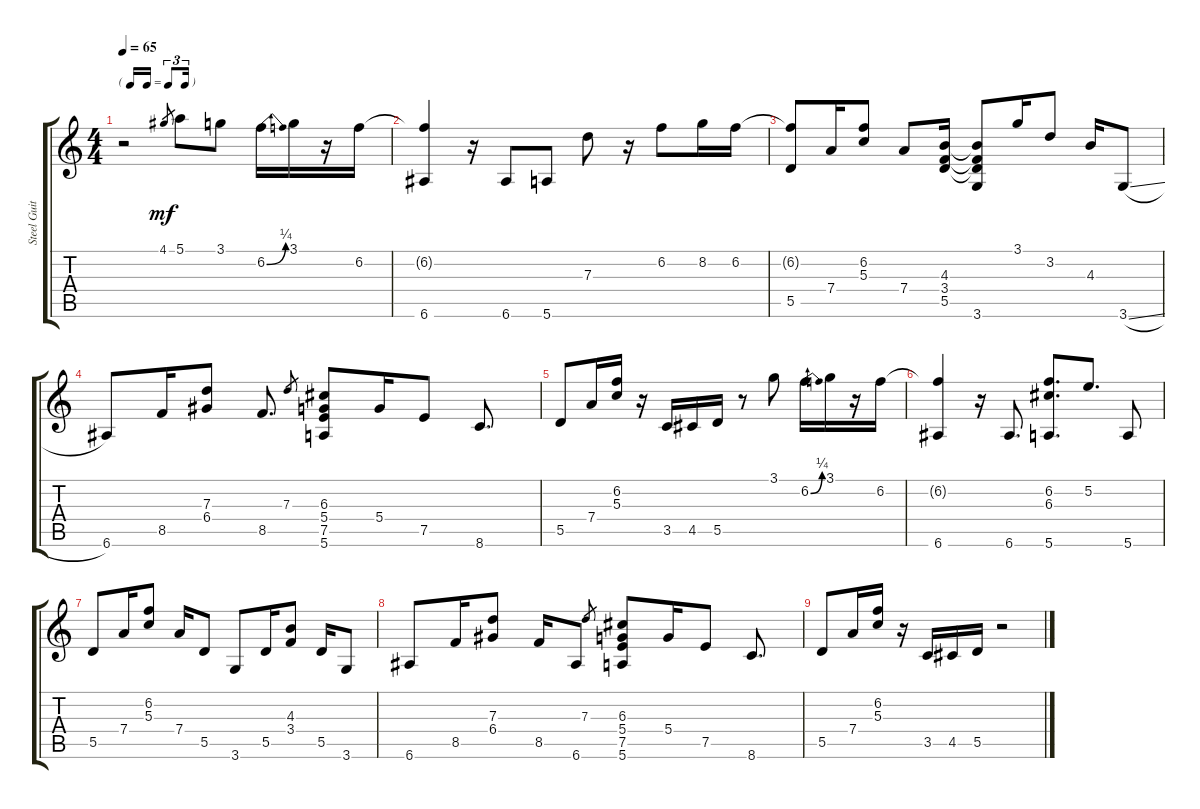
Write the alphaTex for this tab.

\track ("Steel Guitar" "Steel Guit") {instrument acousticguitarsteel}
\staff {score tabs}
\tuning (E4 B3 G3 D3 A2 E2) {hide}
\ts (4 4)
\tf triplet16th
\tempo 65
\clef g2
\ks c
r.2{dy mf instrument acousticguitarsteel} 4.1.8{gr} 5.1.8 3.1.8 6.2{be (bend 0 0 60 1)}.16 3.1.16 r.16 6.2.16 |
(6.2{t} 6.6).4 r.16 6.6.8 5.6.8 7.3.8 r.16 6.2.8 8.2.16 6.2.16 |
(6.2{t} 5.5).8 7.4.16 (6.2 5.3).8 7.4.8 (4.3 3.4 5.5).16 (4.3{t} 3.4{t} 5.5{t} 3.6).8 3.1.16 3.2.8 4.3.16 3.6{sl}.8 |
6.6.8 8.5.16 (7.3 6.4).8 8.5.8{d} 7.3.8{gr} (6.3 5.4 7.5 5.6).8 5.4.16 7.5.8 8.6.8{d} |
5.5.8 7.4.16 (6.2 5.3).16 r.16 3.5.16 4.5.16 5.5.16 r.8 3.1.8 6.2{be (bend 0 0 60 1)}.16 3.1.16 r.16 6.2.16 |
(6.2{t} 6.6).4 r.16 6.6.8{d} (6.2 6.3 5.6).8{d} 5.2.8{d} 5.6.8 |
5.5.8 7.4.16 (6.2 5.3).8 7.4.16 5.5.8 3.6.8 5.5.16 (4.3 3.4).8 5.5.16 3.6.8 |
6.6.8 8.5.16 (7.3 6.4).8 8.5.16 6.6.8 7.3.8{gr} (6.3 5.4 7.5 5.6).8 5.4.16 7.5.8 8.6.8{d} |
5.5.8 7.4.16 (6.2 5.3).16 r.16 3.5.16 4.5.16 5.5.16 r.2
